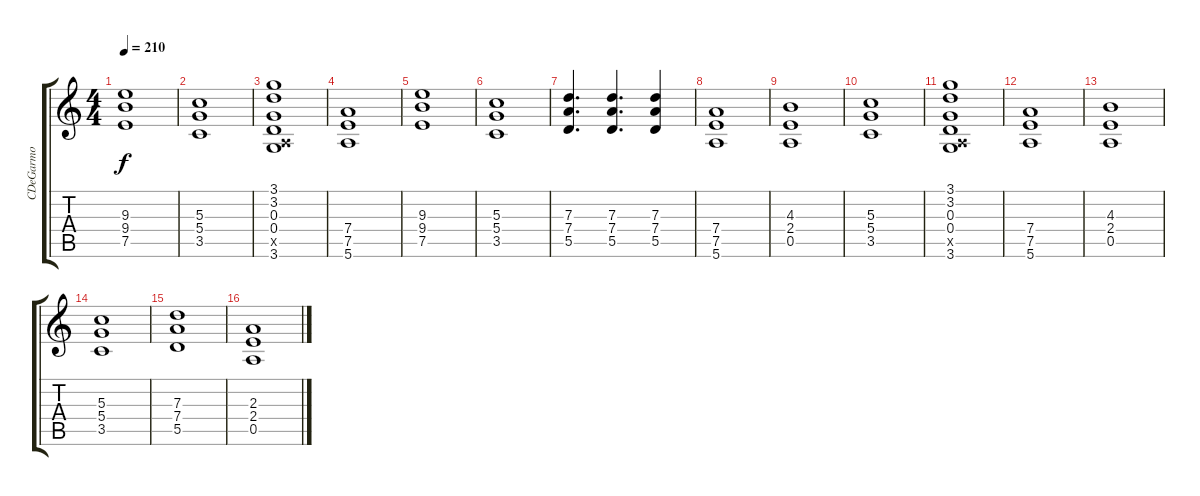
\track ("CDeGarmo" "CDeGarmo") {instrument distortionguitar}
\staff {score tabs}
\tuning (E4 B3 G3 D3 A2 E2) {hide}
\ts (4 4)
\tempo 210
\clef g2
\ks c
(9.3 9.4 7.5).1{dy f} |
(5.3 5.4 3.5).1 |
(3.1 3.2 0.3 0.4 0.5{x} 3.6).1 |
(7.4 7.5 5.6).1 |
(9.3 9.4 7.5).1 |
(5.3 5.4 3.5).1 |
(7.3 7.4 5.5).4{d} (7.3 7.4 5.5).4{d} (7.3 7.4 5.5).4 |
(7.4 7.5 5.6).1 |
(4.3 2.4 0.5).1 |
(5.3 5.4 3.5).1 |
(3.1 3.2 0.3 0.4 0.5{x} 3.6).1 |
(7.4 7.5 5.6).1 |
(4.3 2.4 0.5).1 |
(5.3 5.4 3.5).1 |
(7.3 7.4 5.5).1 |
(2.3 2.4 0.5).1
